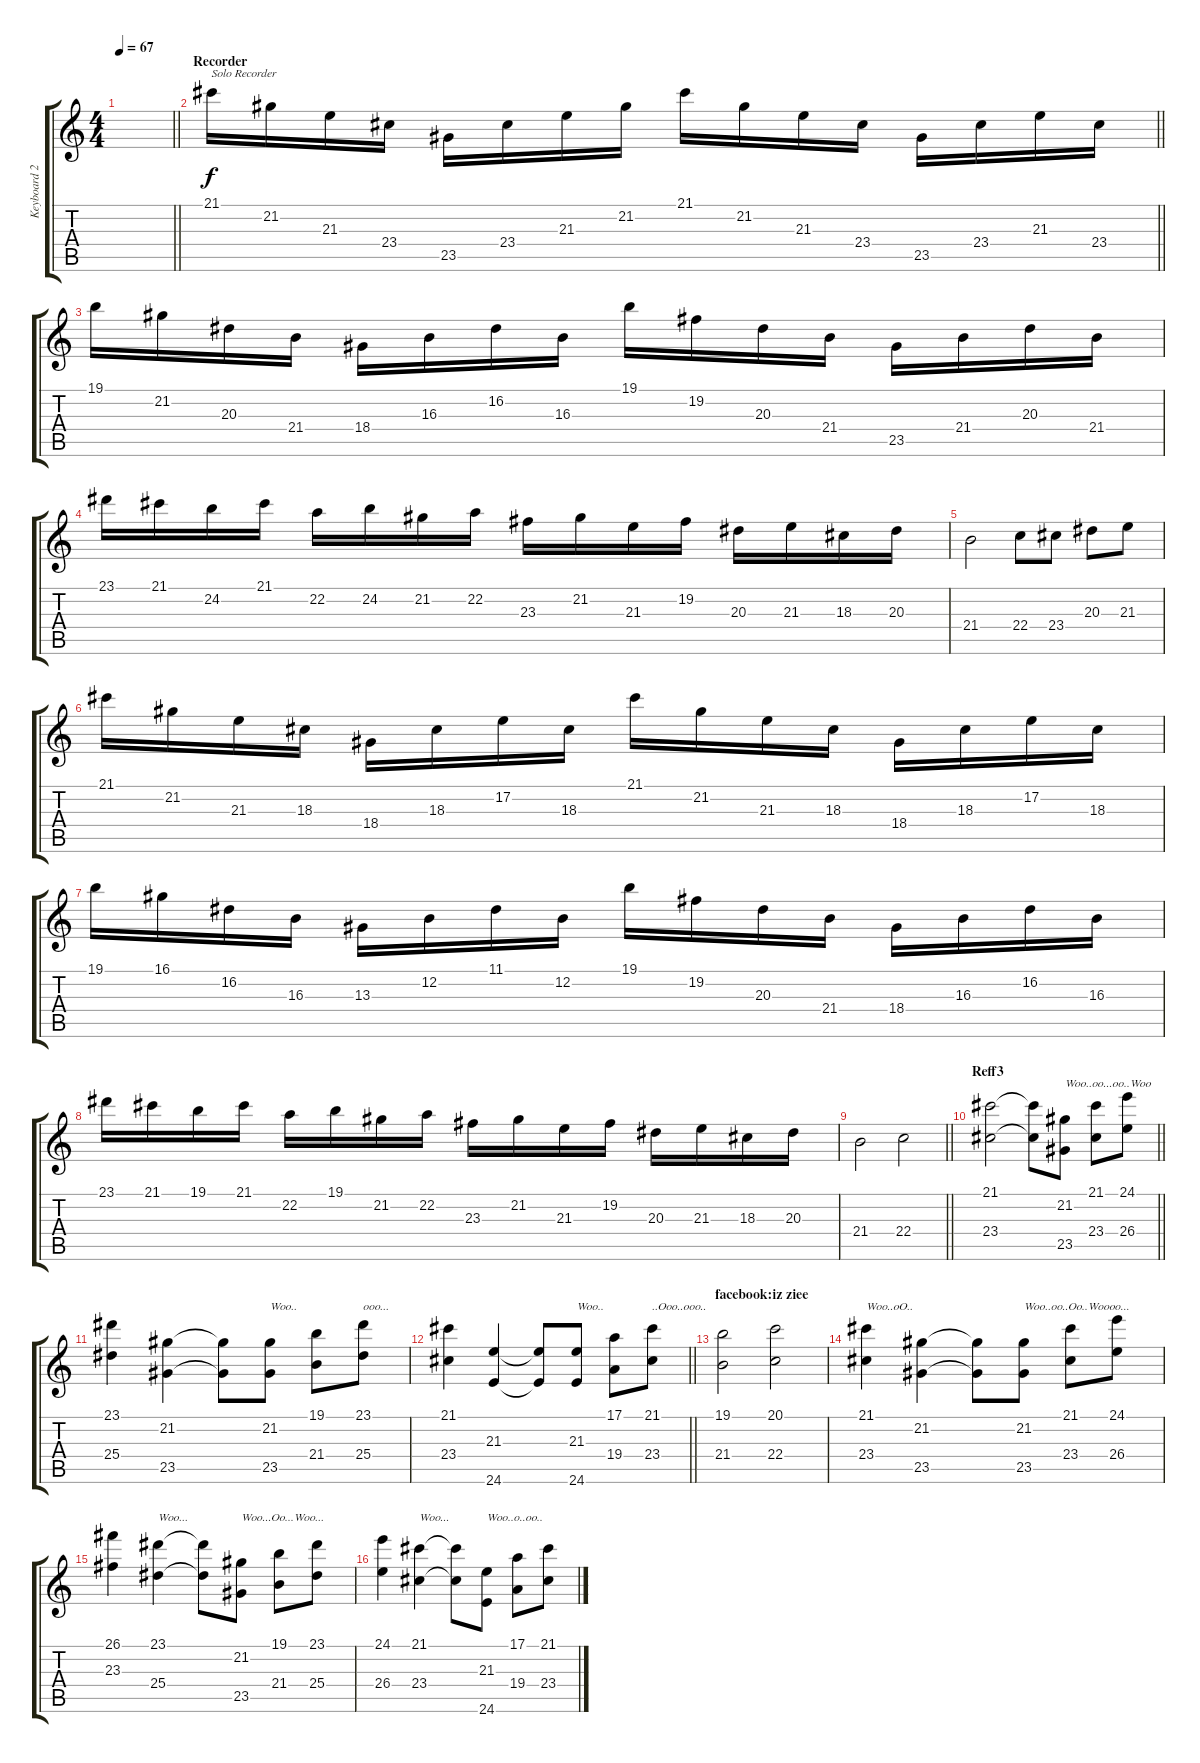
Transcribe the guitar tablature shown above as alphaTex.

\track ("Keyboard 2(Ovie)" "Keyboard 2") {instrument recorder}
\staff {score tabs}
\tuning (E4 B3 G3 D3 A2 E2) {hide}
\ts (4 4)
\tempo 67
\clef g2
\barLineRight lightlight
\ks c
|
\section ("" "Recorder")
\barLineRight lightlight
21.1.16{txt "Solo Recorder"} 21.2.16 21.3.16 23.4.16 23.5.16 23.4.16 21.3.16 21.2.16 21.1.16 21.2.16 21.3.16 23.4.16 23.5.16 23.4.16 21.3.16 23.4.16 |
19.1.16 21.2.16 20.3.16 21.4.16 18.4.16 16.3.16 16.2.16 16.3.16 19.1.16 19.2.16 20.3.16 21.4.16 23.5.16 21.4.16 20.3.16 21.4.16 |
23.1.16 21.1.16 24.2.16 21.1.16 22.2.16 24.2.16 21.2.16 22.2.16 23.3.16 21.2.16 21.3.16 19.2.16 20.3.16 21.3.16 18.3.16 20.3.16 |
21.4.2 22.4.8 23.4.8 20.3.8 21.3.8 |
21.1.16 21.2.16 21.3.16 18.3.16 18.4.16 18.3.16 17.2.16 18.3.16 21.1.16 21.2.16 21.3.16 18.3.16 18.4.16 18.3.16 17.2.16 18.3.16 |
19.1.16 16.1.16 16.2.16 16.3.16 13.3.16 12.2.16 11.1.16 12.2.16 19.1.16 19.2.16 20.3.16 21.4.16 18.4.16 16.3.16 16.2.16 16.3.16 |
23.1.16 21.1.16 19.1.16 21.1.16 22.2.16 19.1.16 21.2.16 22.2.16 23.3.16 21.2.16 21.3.16 19.2.16 20.3.16 21.3.16 18.3.16 20.3.16 |
\barLineRight lightlight
21.4.2 22.4.2 |
\section ("" "Reff3")
\barLineRight lightlight
(21.1 23.4).2{volume 16 instrument stringensemble1} (21.1{t} 23.4{t}).8 (21.2 23.5).8{txt "Woo..oo...oo..Woo"} (21.1 23.4).8 (24.1 26.4).8 |
(23.1 25.4).4 (21.2 23.5).4 (21.2{t} 23.5{t}).8 (21.2 23.5).8{txt "Woo.."} (19.1 21.4).8 (23.1 25.4).8{txt "ooo..."} |
\barLineRight lightlight
(21.1 23.4).4 (21.3 24.6).4 (21.3{t} 24.6{t}).8 (21.3 24.6).8{txt "Woo.."} (17.1 19.4).8 (21.1 23.4).8{txt "..Ooo..ooo.."} |
\section ("" "facebook:iz ziee")
(19.1 21.4).2 (20.1 22.4).2 |
(21.1 23.4).4{txt "Woo..oO.."} (21.2 23.5).4 (21.2{t} 23.5{t}).8 (21.2 23.5).8{txt "Woo..oo..Oo..Woooo..."} (21.1 23.4).8 (24.1 26.4).8 |
(26.1 23.3).4 (23.1 25.4).4{txt "Woo..."} (23.1{t} 25.4{t}).8 (21.2 23.5).8{txt "Woo...Oo...Woo..."} (19.1 21.4).8 (23.1 25.4).8 |
(24.1 26.4).4 (21.1 23.4).4{txt "Woo..."} (21.1{t} 23.4{t}).8 (21.3 24.6).8{txt "Woo..o..oo.."} (17.1 19.4).8 (21.1 23.4).8
